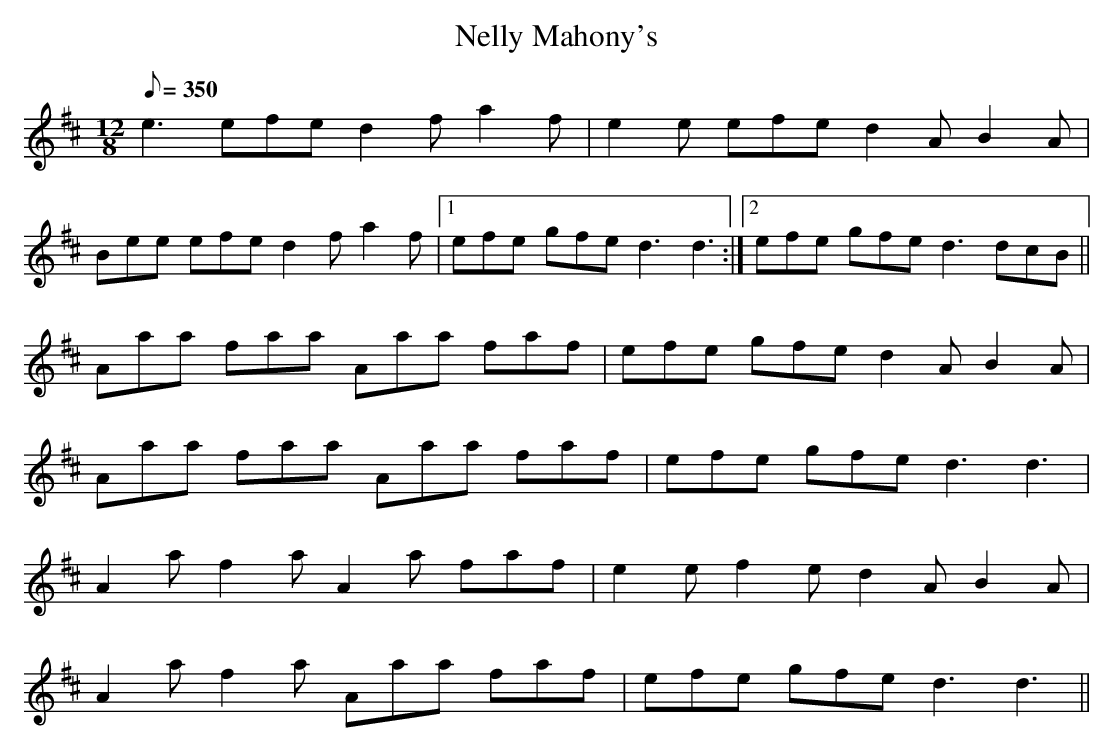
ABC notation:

X:1
T: Nelly Mahony's
L: 1/8
M: 12/8
Q: 350
K: D
e3 efe d2f a2f|e2e efe d2A B2A|
Bee efe d2f a2f|1 efe gfe d3 d3 :|2\
efe gfe d3 dcB||
Aaa faa Aaa faf|efe gfe d2A B2A|
Aaa faa Aaa faf|efe gfe d3 d3|
A2a f2a A2a faf|e2e f2e d2A B2A|
A2a f2a Aaa faf|efe gfe d3 d3 ||
